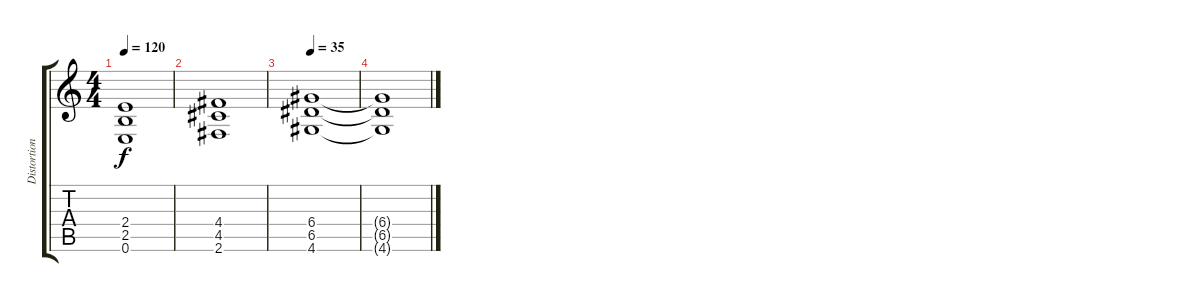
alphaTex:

\track ("Distortion Guitar" "Distortion") {instrument distortionguitar}
\staff {score tabs}
\tuning (E4 B3 G3 D3 A2 E2) {hide}
\ts (4 4)
\tempo 120
\clef g2
\ks c
(2.4 2.5 0.6).1{dy f} |
(4.4 4.5 2.6).1 |
\tempo 35
(6.4 6.5 4.6).1 |
(6.4{t} 6.5{t} 4.6{t}).1
